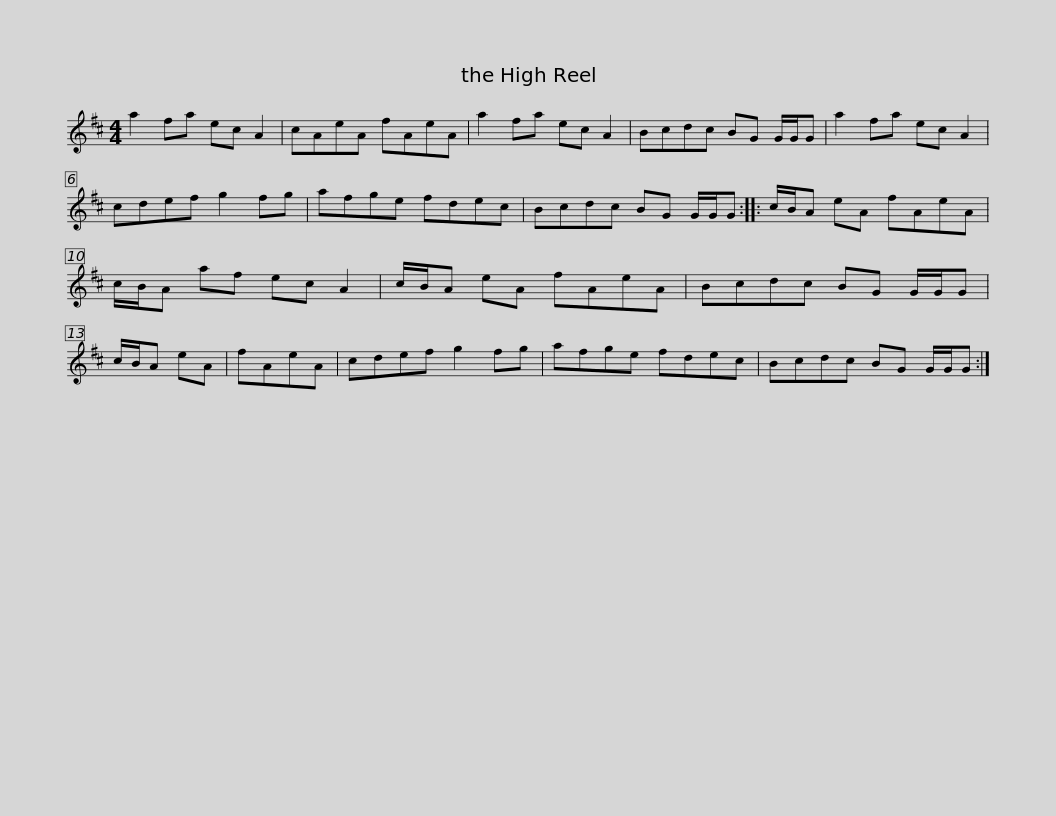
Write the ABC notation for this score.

X:1
L:1/8
M:4/4
I:linebreak $
K:D
V:1 treble
V:1
 a2 fa ec A2 | cAeA fAeA | a2 fa ec A2 | Bcdc BG G/G/G | a2 fa ec A2 | %5
 cdef g2 fg |$ afge fdec | Bcdc BG G/G/G :: c/B/A eA fAeA | c/B/A af ec A2 | %10
 c/B/A eA fAeA |$ Bcdc BG G/G/G | c/B/A eA | fAeA | cdef g2 fg | %15
 afge fdec | Bcdc BG G/G/G :| %17
